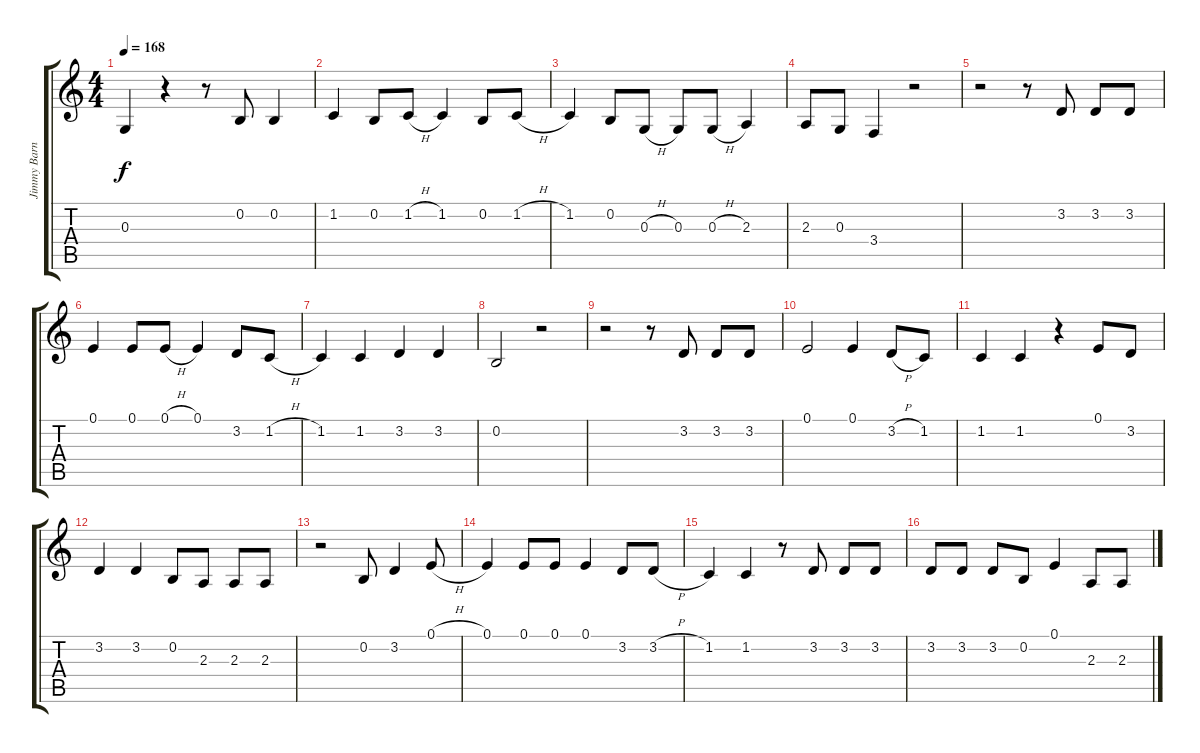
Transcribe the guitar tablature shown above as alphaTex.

\track ("Jimmy Barnes" "Jimmy Barn") {instrument acousticgrandpiano}
\staff {score tabs}
\tuning (E4 B3 G3 D3 A2 E2) {hide}
\ts (4 4)
\tempo 168
\clef g2
\ks c
0.3.4{dy f} r.4 r.8 0.2.8 0.2.4 |
1.2.4 0.2.8 1.2{h}.8 1.2.4 0.2.8 1.2{h}.8 |
1.2.4 0.2.8 0.3{h}.8 0.3.8 0.3{h}.8 2.3.4 |
2.3.8 0.3.8 3.4.4 r.2 |
r.2 r.8 3.2.8 3.2.8 3.2.8 |
0.1.4 0.1.8 0.1{h}.8 0.1.4 3.2.8 1.2{h}.8 |
1.2.4 1.2.4 3.2.4 3.2.4 |
0.2.2 r.2 |
r.2 r.8 3.2.8 3.2.8 3.2.8 |
0.1.2 0.1.4 3.2{h}.8 1.2.8 |
1.2.4 1.2.4 r.4 0.1.8 3.2.8 |
3.2.4 3.2.4 0.2.8 2.3.8 2.3.8 2.3.8 |
r.2 0.2.8 3.2.4 0.1{h}.8 |
0.1.4 0.1.8 0.1.8 0.1.4 3.2.8 3.2{h}.8 |
1.2.4 1.2.4 r.8 3.2.8 3.2.8 3.2.8 |
3.2.8 3.2.8 3.2.8 0.2.8 0.1.4 2.3.8 2.3{h}.8
